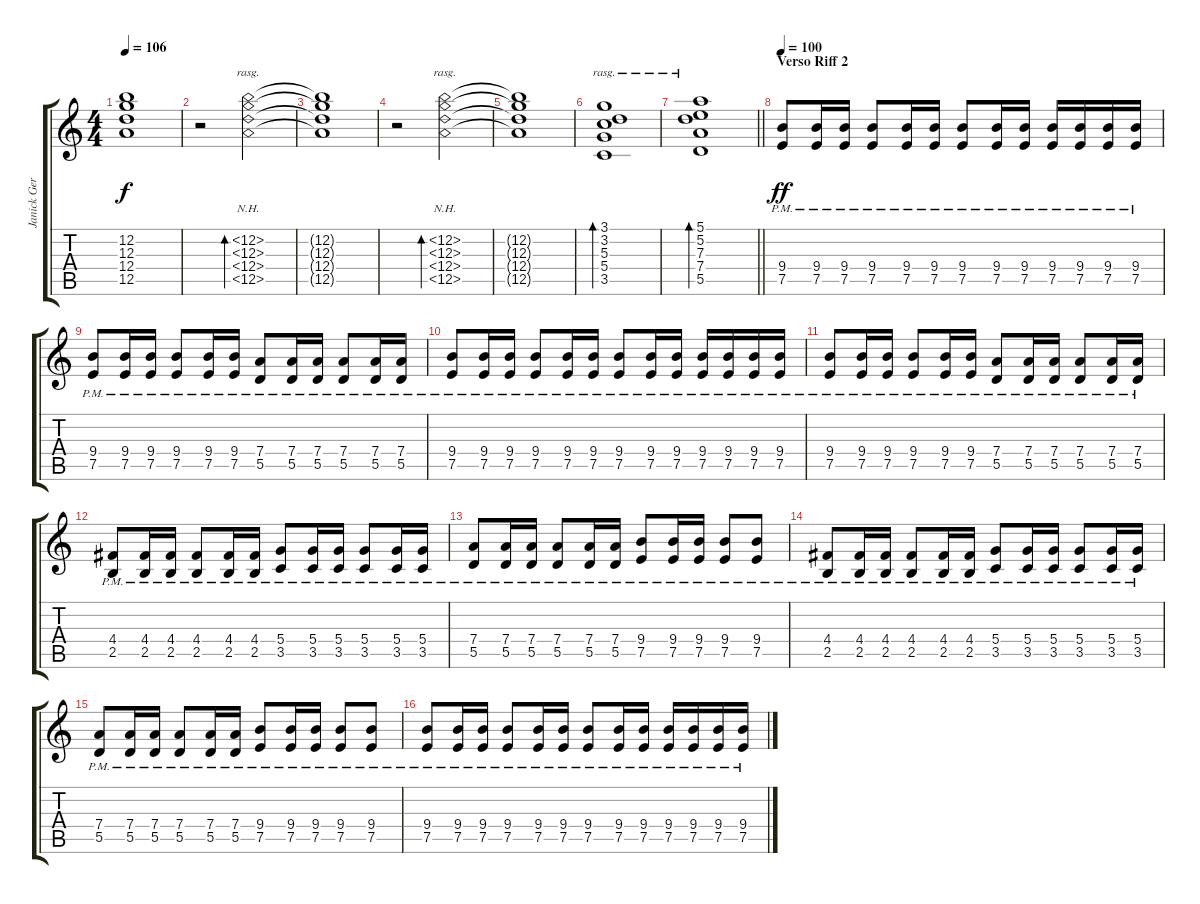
\track ("Janick Gers" "Janick Ger") {instrument distortionguitar}
\staff {score tabs}
\tuning (E4 B3 G3 D3 A2 E2) {hide}
\ts (4 4)
\tempo 106
\clef g2
\ks c
(12.2{t} 12.3{t} 12.4{t} 12.5{t}).1{dy f} |
r.2 (12.2{nh} 12.3{nh} 12.4{nh} 12.5{nh}).2{bd 480 rasg ii} |
(12.2{t} 12.3{t} 12.4{t} 12.5{t}).1 |
r.2 (12.2{nh} 12.3{nh} 12.4{nh} 12.5{nh}).2{bd 480 rasg ii} |
(12.2{t} 12.3{t} 12.4{t} 12.5{t}).1 |
(3.1 3.2 5.3 5.4 3.5).1{bd 480 rasg ii} |
\barLineRight lightlight
(5.1 5.2 7.3 7.4 5.5).1{bd 480 rasg ii} |
\section ("" "Verso Riff 2")
\tempo 100
(9.4{pm} 7.5{pm}).8{dy ff volume 11 instrument distortionguitar} (9.4{pm} 7.5{pm}).16 (9.4{pm} 7.5{pm}).16 (9.4{pm} 7.5{pm}).8 (9.4{pm} 7.5{pm}).16 (9.4{pm} 7.5{pm}).16 (9.4{pm} 7.5{pm}).8 (9.4{pm} 7.5{pm}).16 (9.4{pm} 7.5{pm}).16 (9.4{pm} 7.5{pm}).16 (9.4{pm} 7.5{pm}).16 (9.4{pm} 7.5{pm}).16 (9.4{pm} 7.5{pm}).16 |
(9.4{pm} 7.5{pm}).8 (9.4{pm} 7.5{pm}).16 (9.4{pm} 7.5{pm}).16 (9.4{pm} 7.5{pm}).8 (9.4{pm} 7.5{pm}).16 (9.4{pm} 7.5{pm}).16 (7.4{pm} 5.5{pm}).8 (7.4{pm} 5.5{pm}).16 (7.4{pm} 5.5{pm}).16 (7.4{pm} 5.5{pm}).8 (7.4{pm} 5.5{pm}).16 (7.4{pm} 5.5{pm}).16 |
(9.4{pm} 7.5{pm}).8 (9.4{pm} 7.5{pm}).16 (9.4{pm} 7.5{pm}).16 (9.4{pm} 7.5{pm}).8 (9.4{pm} 7.5{pm}).16 (9.4{pm} 7.5{pm}).16 (9.4{pm} 7.5{pm}).8 (9.4{pm} 7.5{pm}).16 (9.4{pm} 7.5{pm}).16 (9.4{pm} 7.5{pm}).16 (9.4{pm} 7.5{pm}).16 (9.4{pm} 7.5{pm}).16 (9.4{pm} 7.5{pm}).16 |
(9.4{pm} 7.5{pm}).8 (9.4{pm} 7.5{pm}).16 (9.4{pm} 7.5{pm}).16 (9.4{pm} 7.5{pm}).8 (9.4{pm} 7.5{pm}).16 (9.4{pm} 7.5{pm}).16 (7.4{pm} 5.5{pm}).8 (7.4{pm} 5.5{pm}).16 (7.4{pm} 5.5{pm}).16 (7.4{pm} 5.5{pm}).8 (7.4{pm} 5.5{pm}).16 (7.4{pm} 5.5{pm}).16 |
(4.4{pm} 2.5{pm}).8 (4.4{pm} 2.5{pm}).16 (4.4{pm} 2.5{pm}).16 (4.4{pm} 2.5{pm}).8 (4.4{pm} 2.5{pm}).16 (4.4{pm} 2.5{pm}).16 (5.4{pm} 3.5{pm}).8 (5.4{pm} 3.5{pm}).16 (5.4{pm} 3.5{pm}).16 (5.4{pm} 3.5{pm}).8 (5.4{pm} 3.5{pm}).16 (5.4{pm} 3.5{pm}).16 |
(7.4{pm} 5.5{pm}).8 (7.4{pm} 5.5{pm}).16 (7.4{pm} 5.5{pm}).16 (7.4{pm} 5.5{pm}).8 (7.4{pm} 5.5{pm}).16 (7.4{pm} 5.5{pm}).16 (9.4{pm} 7.5{pm}).8 (9.4{pm} 7.5{pm}).16 (9.4{pm} 7.5{pm}).16 (9.4{pm} 7.5{pm}).8 (9.4{pm} 7.5{pm}).8 |
(4.4{pm} 2.5{pm}).8 (4.4{pm} 2.5{pm}).16 (4.4{pm} 2.5{pm}).16 (4.4{pm} 2.5{pm}).8 (4.4{pm} 2.5{pm}).16 (4.4{pm} 2.5{pm}).16 (5.4{pm} 3.5{pm}).8 (5.4{pm} 3.5{pm}).16 (5.4{pm} 3.5{pm}).16 (5.4{pm} 3.5{pm}).8 (5.4{pm} 3.5{pm}).16 (5.4{pm} 3.5{pm}).16 |
(7.4{pm} 5.5{pm}).8 (7.4{pm} 5.5{pm}).16 (7.4{pm} 5.5{pm}).16 (7.4{pm} 5.5{pm}).8 (7.4{pm} 5.5{pm}).16 (7.4{pm} 5.5{pm}).16 (9.4{pm} 7.5{pm}).8 (9.4{pm} 7.5{pm}).16 (9.4{pm} 7.5{pm}).16 (9.4{pm} 7.5{pm}).8 (9.4{pm} 7.5{pm}).8 |
(9.4{pm} 7.5{pm}).8 (9.4{pm} 7.5{pm}).16 (9.4{pm} 7.5{pm}).16 (9.4{pm} 7.5{pm}).8 (9.4{pm} 7.5{pm}).16 (9.4{pm} 7.5{pm}).16 (9.4{pm} 7.5{pm}).8 (9.4{pm} 7.5{pm}).16 (9.4{pm} 7.5{pm}).16 (9.4{pm} 7.5{pm}).16 (9.4{pm} 7.5{pm}).16 (9.4{pm} 7.5{pm}).16 (9.4{pm} 7.5{pm}).16
